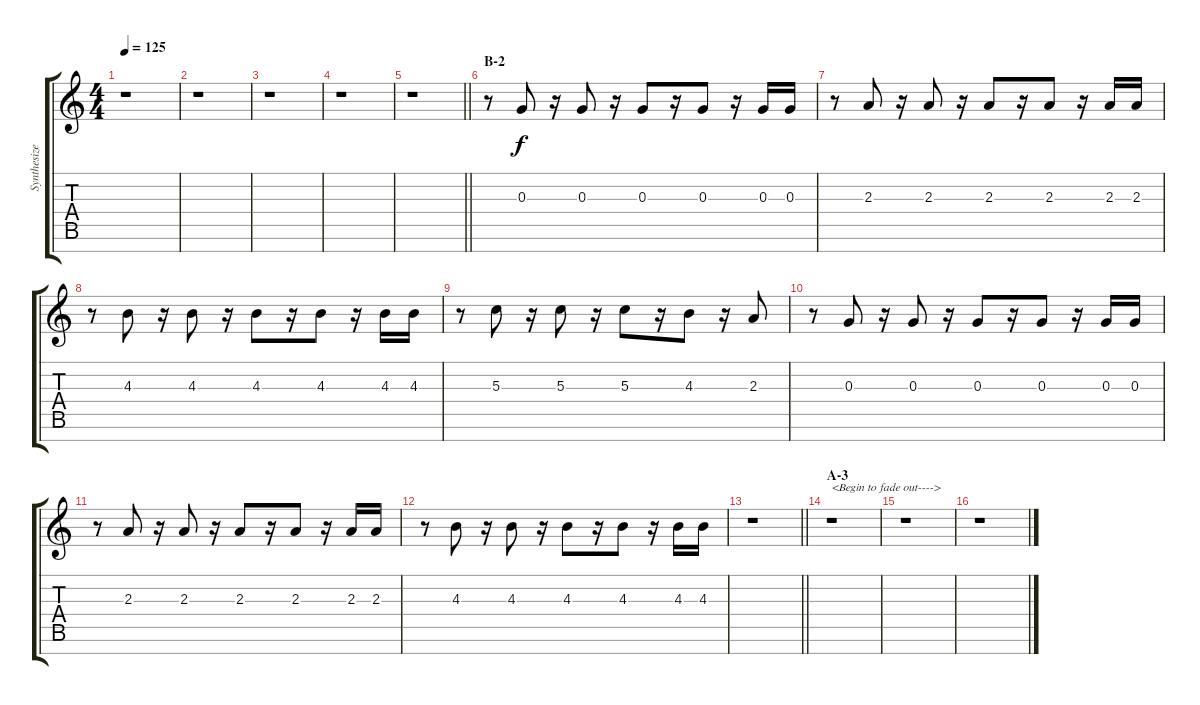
\track ("Synthesizer III" "Synthesize") {instrument fx4atmosphere}
\staff {score tabs}
\tuning (E5 B4 G4 D4 A3 E3 B2) {hide}
\ts (4 4)
\tempo 125
\clef g2
\ks c
r.1{dy f} |
r.1 |
r.1 |
r.1 |
\barLineRight lightlight
r.1 |
\section ("" "B-2")
r.8 0.3.8 r.16 0.3.8 r.16 0.3.8 r.16 0.3.8 r.16 0.3.16 0.3.16 |
r.8 2.3.8 r.16 2.3.8 r.16 2.3.8 r.16 2.3.8 r.16 2.3.16 2.3.16 |
r.8 4.3.8 r.16 4.3.8 r.16 4.3.8 r.16 4.3.8 r.16 4.3.16 4.3.16 |
r.8 5.3.8 r.16 5.3.8 r.16 5.3.8 r.16 4.3.8 r.16 2.3.8 |
r.8 0.3.8 r.16 0.3.8 r.16 0.3.8 r.16 0.3.8 r.16 0.3.16 0.3.16 |
r.8 2.3.8 r.16 2.3.8 r.16 2.3.8 r.16 2.3.8 r.16 2.3.16 2.3.16 |
r.8 4.3.8 r.16 4.3.8 r.16 4.3.8 r.16 4.3.8 r.16 4.3.16 4.3.16 |
\barLineRight lightlight
r.1 |
\section ("" "A-3")
r.1{txt "<Begin to fade out---->"} |
r.1 |
r.1
